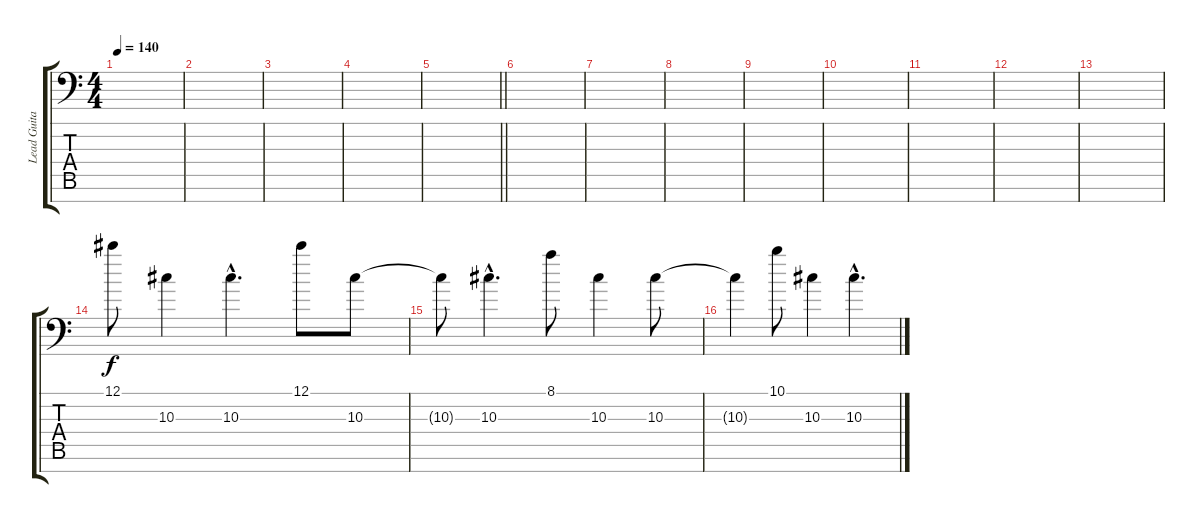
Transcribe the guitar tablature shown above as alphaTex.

\track ("Lead Guitar #3" "Lead Guita") {instrument distortionguitar}
\staff {score tabs}
\tuning (Db4 Ab3 Eb3 Db3 Ab2 Eb2 Ab1) {hide}
\ts (4 4)
\tempo 140
\clef f4
\ks c
|
|
|
|
\barLineRight lightlight
|
\section ("" "")
|
|
|
|
|
|
|
|
12.1.8{volume 14} 10.3.4 10.3{hac}.4{d} 12.1.8 10.3.8 |
10.3{t}.8 10.3{hac}.4{d} 8.1.8 10.3.4 10.3.8 |
10.3{t}.4 10.1.8 10.3.4 10.3{hac}.4{d}
